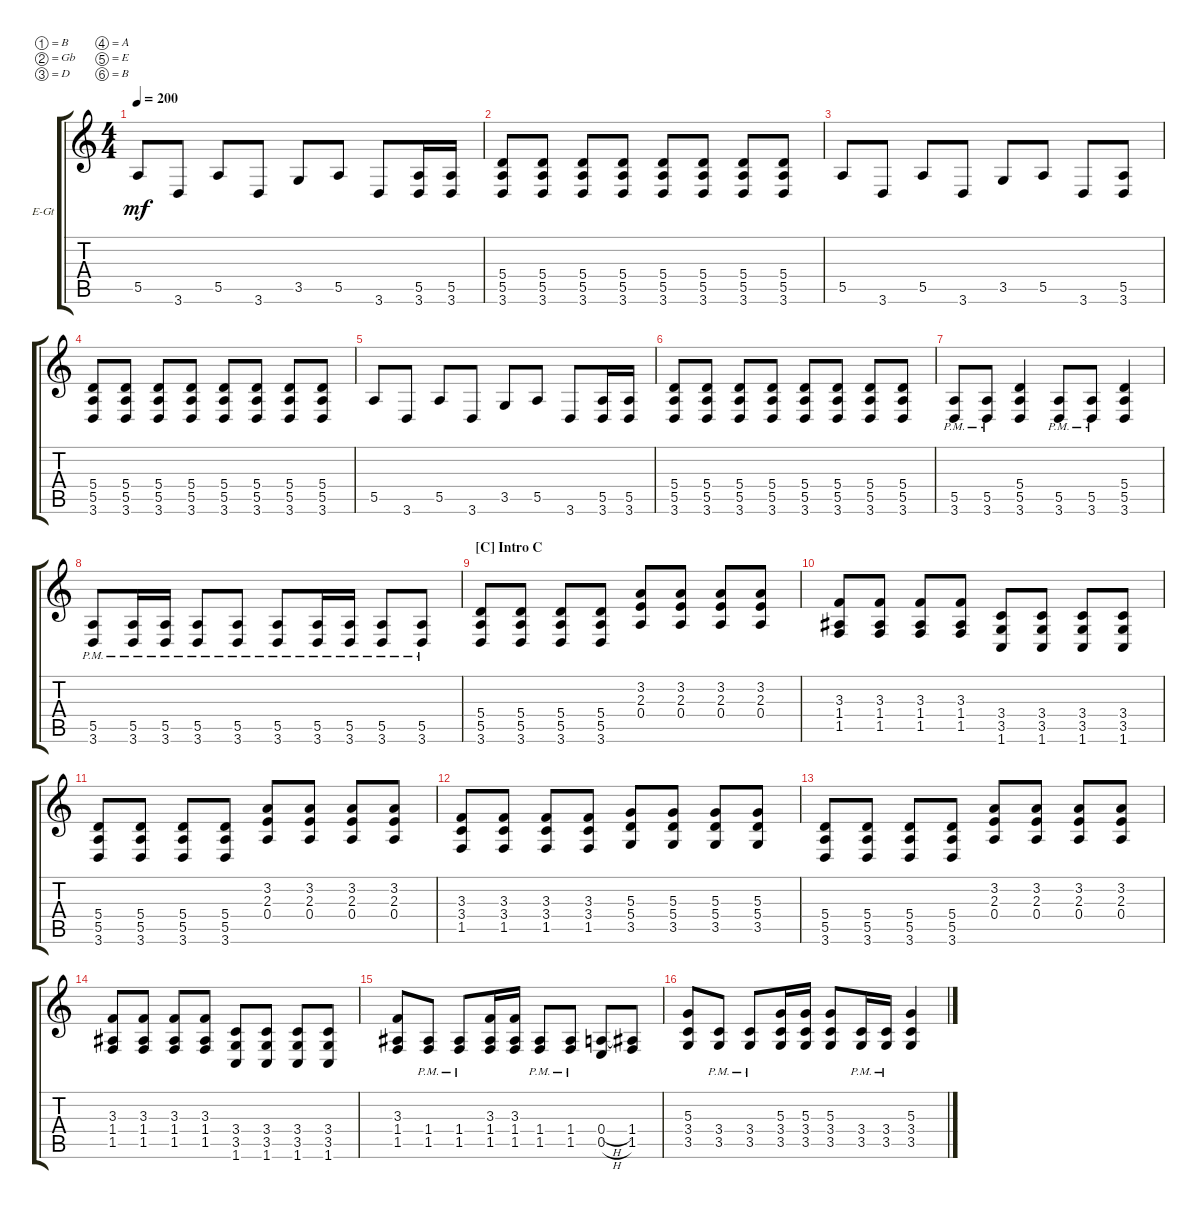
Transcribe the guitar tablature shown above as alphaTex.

\defaultSystemsLayout 4
\bracketExtendMode groupsimilarinstruments
\firstSystemTrackNameOrientation horizontal
\otherSystemsTrackNameOrientation horizontal
\track ("Guitar 1 (Left/Low)" "E-Gt") {instrument distortionguitar}
\staff {score tabs}
\tuning (B3 Gb3 D3 A2 E2 B1)
\ts (4 4)
\tempo 200
\clef g2
\scale
0.333333
\ks c
5.5.8{dy mf} 3.6.8 5.5.8 3.6.8 3.5.8 5.5.8 3.6.8 (3.6 5.5).16 (3.6 5.5).16 |
\scale
0.333333 (3.6 5.5 5.4).8 (3.6 5.5 5.4).8 (3.6 5.5 5.4).8 (3.6 5.5 5.4).8 (3.6 5.5 5.4).8 (3.6 5.5 5.4).8 (3.6 5.5 5.4).8 (3.6 5.5 5.4).8 |
\scale
0.333333 5.5.8 3.6.8 5.5.8 3.6.8 3.5.8 5.5.8 3.6.8 (3.6 5.5).8 |
\scale
0.333333 (3.6 5.5 5.4).8 (3.6 5.5 5.4).8 (3.6 5.5 5.4).8 (3.6 5.5 5.4).8 (3.6 5.5 5.4).8 (3.6 5.5 5.4).8 (3.6 5.5 5.4).8 (3.6 5.5 5.4).8 |
\scale
0.333333 5.5.8 3.6.8 5.5.8 3.6.8 3.5.8 5.5.8 3.6.8 (3.6 5.5).16 (3.6 5.5).16 |
\scale
0.333333 (3.6 5.5 5.4).8 (3.6 5.5 5.4).8 (3.6 5.5 5.4).8 (3.6 5.5 5.4).8 (3.6 5.5 5.4).8 (3.6 5.5 5.4).8 (3.6 5.5 5.4).8 (3.6 5.5 5.4).8 |
\scale
0.333333 (3.6{pm} 5.5{pm}).8 (3.6{pm} 5.5{pm}).8 (3.6 5.5 5.4).4 (3.6{pm} 5.5{pm}).8 (3.6{pm} 5.5{pm}).8 (3.6 5.5 5.4).4 |
\scale
0.333333 (3.6{pm} 5.5{pm}).8 (3.6{pm} 5.5{pm}).16 (3.6{pm} 5.5{pm}).16 (3.6{pm} 5.5{pm}).8 (3.6{pm} 5.5{pm}).8 (3.6{pm} 5.5{pm}).8 (3.6{pm} 5.5{pm}).16 (3.6{pm} 5.5{pm}).16 (3.6{pm} 5.5{pm}).8 (3.6{pm} 5.5{pm}).8 |
\section ("C" "Intro C")
\scale
0.333333 (3.6 5.5 5.4).8 (3.6 5.5 5.4).8 (3.6 5.5 5.4).8 (3.6 5.5 5.4).8 (0.4 2.3 3.2).8 (0.4 2.3 3.2).8 (0.4 2.3 3.2).8 (0.4 2.3 3.2).8 |
\scale
0.333333 (1.5 1.4 3.3).8 (1.5 1.4 3.3).8 (1.5 1.4 3.3).8 (1.5 1.4 3.3).8 (3.4 1.6 3.5).8 (3.4 1.6 3.5).8 (3.4 1.6 3.5).8 (3.4 3.5 1.6).8 |
\scale
0.333333 (3.6 5.5 5.4).8 (3.6 5.5 5.4).8 (3.6 5.5 5.4).8 (3.6 5.5 5.4).8 (0.4 2.3 3.2).8 (0.4 2.3 3.2).8 (0.4 2.3 3.2).8 (0.4 2.3 3.2).8 |
\scale
0.333333 (3.4 1.5 3.3).8 (3.4 1.5 3.3).8 (3.4 1.5 3.3).8 (3.4 1.5 3.3).8 (3.5 5.4 5.3).8 (3.5 5.4 5.3).8 (3.5 5.4 5.3).8 (3.5 5.4 5.3).8 |
\scale
0.333333 (3.6 5.5 5.4).8 (3.6 5.5 5.4).8 (3.6 5.5 5.4).8 (3.6 5.5 5.4).8 (0.4 2.3 3.2).8 (0.4 2.3 3.2).8 (0.4 2.3 3.2).8 (0.4 2.3 3.2).8 |
\scale
0.333333 (1.5 1.4 3.3).8 (1.5 1.4 3.3).8 (1.5 1.4 3.3).8 (1.5 1.4 3.3).8 (3.4 1.6 3.5).8 (3.4 1.6 3.5).8 (3.4 1.6 3.5).8 (3.4 3.5 1.6).8 |
\scale
0.333333 (1.5 1.4 3.3).8 (1.5{pm} 1.4{pm}).8 (1.5{pm} 1.4{pm}).8 (1.5 1.4 3.3).16 (1.5 1.4 3.3).16 (1.5{pm} 1.4{pm}).8 (1.5{pm} 1.4{pm}).8 (0.5{h} 0.4{h}).8 (1.5 1.4).8 |
\scale
0.333333 (3.4 5.3 3.5).8 (3.5{pm} 3.4{pm}).8 (3.5{pm} 3.4{pm}).8 (3.5 3.4 5.3).16 (3.5 3.4 5.3).16 (3.4 3.5 5.3).8 (3.4{pm} 3.5{pm}).16 (3.4{pm} 3.5{pm}).16 (3.4 5.3 3.5).4
